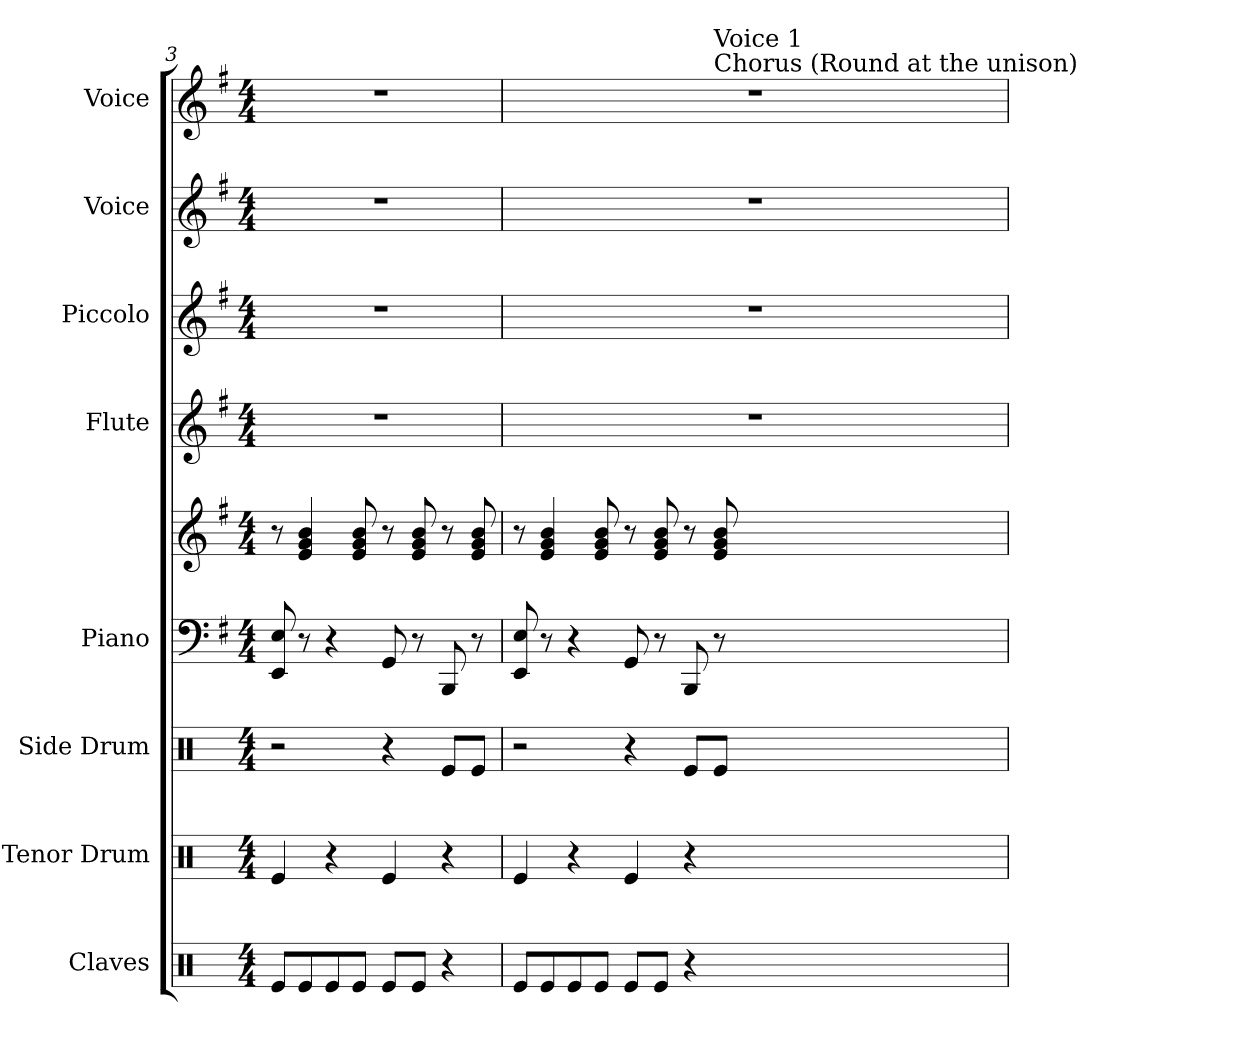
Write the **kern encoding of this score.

**kern	**kern	**kern	**kern	**kern	**kern	**kern	**kern	**kern
*part8	*part7	*part6	*part5	*part5	*part4	*part3	*part2	*part1
*staff9	*staff8	*staff7	*staff6	*staff5	*staff4	*staff3	*staff2	*staff1
*I"Claves	*I"Tenor Drum	*I"Side Drum	*I"Piano	*	*I"Flute	*I"Piccolo	*I"Voice	*I"Voice
*I'Clv.	*I'T. D.	*I'S. D.	*I'Pno.	*	*I'Fl.	*I'Picc.	*I'Voice	*I'Voice
*clefX	*clefX	*clefX	*clefF4	*clefG2	*clefG2	*clefG2	*clefG2	*clefG2
*	*	*	*	*	*	*ITrd-7c-12	*	*
*k[]	*k[]	*k[]	*k[f#]	*k[f#]	*k[f#]	*k[f#]	*k[f#]	*k[f#]
*C:	*C:	*C:	*G:	*G:	*G:	*G:	*G:	*G:
*M4/4	*M4/4	*M4/4	*M4/4	*M4/4	*M4/4	*M4/4	*M4/4	*M4/4
=3	=3	=3	=3	=3	=3	=3	=3	=3
8Rei/L	4Rei/	2r	8EEi/ 8Ei	8r	1r	1r	1r	1r
8Rei/	.	.	8r	4ei/ 4gi 4bi	.	.	.	.
8Rei/	4r	.	4r	.	.	.	.	.
8Rei/J	.	.	.	8ei/ 8gi 8bi	.	.	.	.
8Rei/L	4Rei/	4r	8GGi/	8r	.	.	.	.
8Rei/J	.	.	8r	8ei/ 8gi 8bi	.	.	.	.
4r	4r	8Rei/L	8BBBi/	8r	.	.	.	.
.	.	8Rei/J	8r	8ei/ 8gi 8bi	.	.	.	.
=4	=4	=4	=4	=4	=4	=4	=4	=4
*	*	*	*	*	*	*	*	*^
8Rei/L	4Rei/	2r	8EEi/ 8Ei	8r	1r	1r	1r	1r	2..ryy
8Rei/	.	.	8r	4ei/ 4gi 4bi	.	.	.	.	.
8Rei/	4r	.	4r	.	.	.	.	.	.
8Rei/J	.	.	.	8ei/ 8gi 8bi	.	.	.	.	.
8Rei/L	4Rei/	4r	8GGi/	8r	.	.	.	.	.
8Rei/J	.	.	8r	8ei/ 8gi 8bi	.	.	.	.	.
4r	4r	8Rei/L	8BBBi/	8r	.	.	.	.	.
!	!	!	!	!	!	!	!	!	!LO:TX:a:t=Chorus (Round at the unison)
!	!	!	!	!	!	!	!	!	!LO:TX:t=Voice 1
.	.	8Rei/J	8r	8ei/ 8gi 8bi	.	.	.	.	8ryy
*	*	*	*	*	*	*	*	*v	*v
=	=	=	=	=	=	=	=	=
*-	*-	*-	*-	*-	*-	*-	*-	*-
